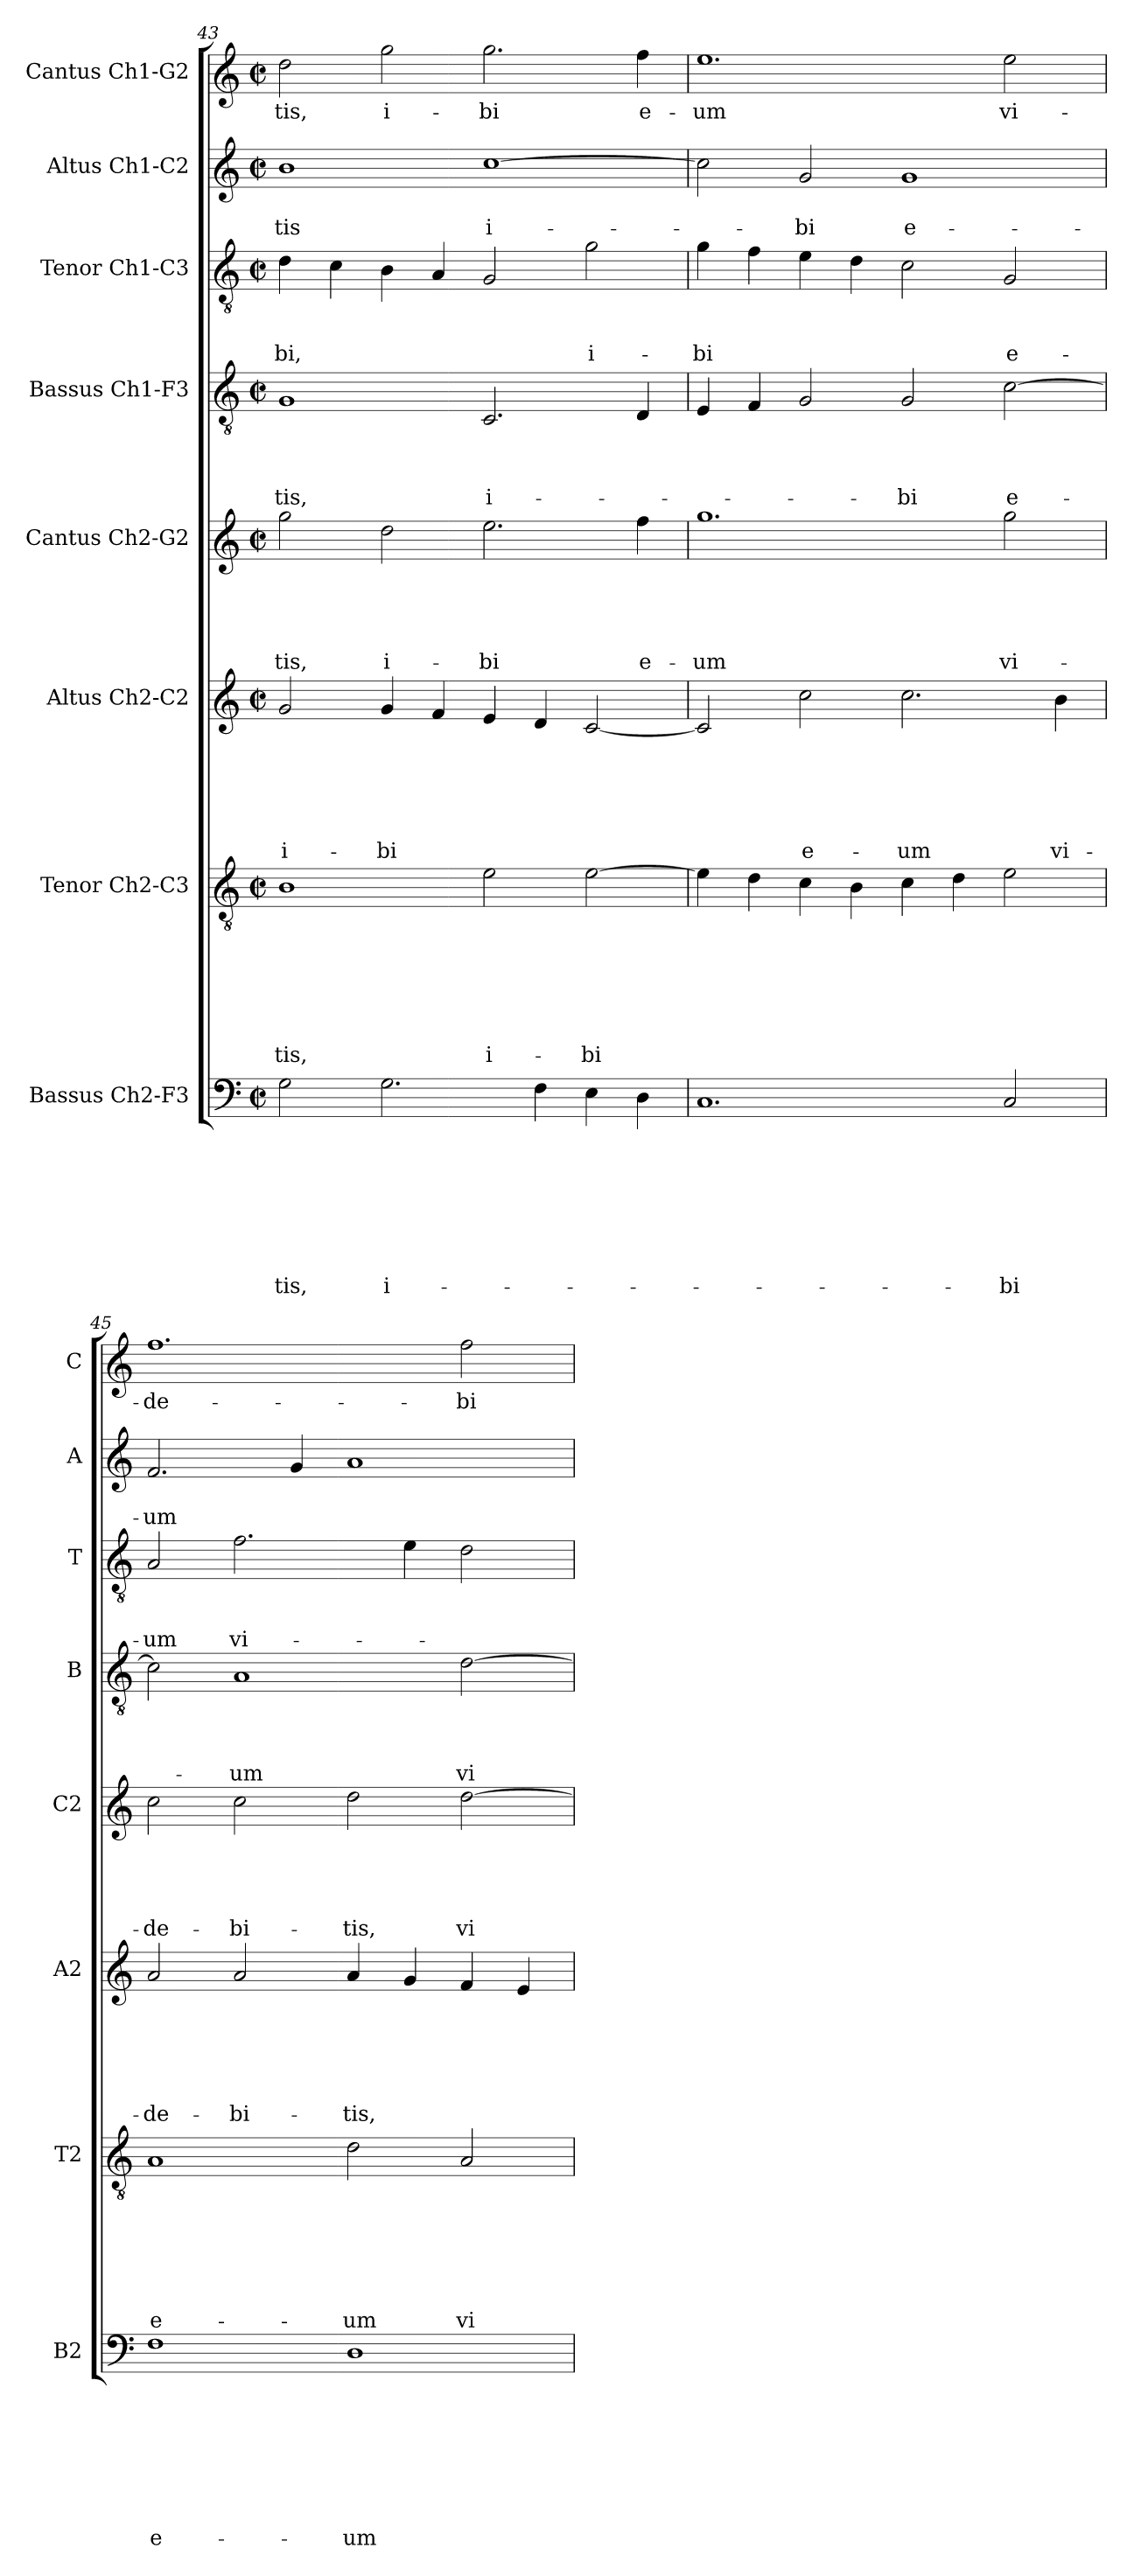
**kern	**text	**text	**text	**text	**text	**text	**text	**text	**kern	**text	**text	**text	**text	**text	**text	**text	**kern	**text	**text	**text	**text	**text	**text	**kern	**text	**text	**text	**text	**text	**kern	**text	**text	**text	**text	**kern	**text	**text	**text	**kern	**text	**text	**kern	**text
*part8	*part8	*part8	*part8	*part8	*part8	*part8	*part8	*part8	*part7	*part7	*part7	*part7	*part7	*part7	*part7	*part7	*part6	*part6	*part6	*part6	*part6	*part6	*part6	*part5	*part5	*part5	*part5	*part5	*part5	*part4	*part4	*part4	*part4	*part4	*part3	*part3	*part3	*part3	*part2	*part2	*part2	*part1	*part1
*staff8	*staff8	*staff8	*staff8	*staff8	*staff8	*staff8	*staff8	*staff8	*staff7	*staff7	*staff7	*staff7	*staff7	*staff7	*staff7	*staff7	*staff6	*staff6	*staff6	*staff6	*staff6	*staff6	*staff6	*staff5	*staff5	*staff5	*staff5	*staff5	*staff5	*staff4	*staff4	*staff4	*staff4	*staff4	*staff3	*staff3	*staff3	*staff3	*staff2	*staff2	*staff2	*staff1	*staff1
*I"Bassus Ch2-F3	*	*	*	*	*	*	*	*	*I"Tenor Ch2-C3	*	*	*	*	*	*	*	*I"Altus Ch2-C2	*	*	*	*	*	*	*I"Cantus Ch2-G2	*	*	*	*	*	*I"Bassus Ch1-F3	*	*	*	*	*I"Tenor Ch1-C3	*	*	*	*I"Altus Ch1-C2	*	*	*I"Cantus Ch1-G2	*
*I'B2	*	*	*	*	*	*	*	*	*I'T2	*	*	*	*	*	*	*	*I'A2	*	*	*	*	*	*	*I'C2	*	*	*	*	*	*I'B	*	*	*	*	*I'T	*	*	*	*I'A	*	*	*I'C	*
*clefF4	*	*	*	*	*	*	*	*	*clefGv2	*	*	*	*	*	*	*	*clefG2	*	*	*	*	*	*	*clefG2	*	*	*	*	*	*clefGv2	*	*	*	*	*clefGv2	*	*	*	*clefG2	*	*	*clefG2	*
*k[]	*	*	*	*	*	*	*	*	*k[]	*	*	*	*	*	*	*	*k[]	*	*	*	*	*	*	*k[]	*	*	*	*	*	*k[]	*	*	*	*	*k[]	*	*	*	*k[]	*	*	*k[]	*
*C:	*	*	*	*	*	*	*	*	*C:	*	*	*	*	*	*	*	*C:	*	*	*	*	*	*	*C:	*	*	*	*	*	*C:	*	*	*	*	*C:	*	*	*	*C:	*	*	*C:	*
*M2/2	*	*	*	*	*	*	*	*	*M2/2	*	*	*	*	*	*	*	*M2/2	*	*	*	*	*	*	*M2/2	*	*	*	*	*	*M2/2	*	*	*	*	*M2/2	*	*	*	*M2/2	*	*	*M2/2	*
*met(c|)	*	*	*	*	*	*	*	*	*met(c|)	*	*	*	*	*	*	*	*met(c|)	*	*	*	*	*	*	*met(c|)	*	*	*	*	*	*met(c|)	*	*	*	*	*met(c|)	*	*	*	*met(c|)	*	*	*met(c|)	*
=43	=43	=43	=43	=43	=43	=43	=43	=43	=43	=43	=43	=43	=43	=43	=43	=43	=43	=43	=43	=43	=43	=43	=43	=43	=43	=43	=43	=43	=43	=43	=43	=43	=43	=43	=43	=43	=43	=43	=43	=43	=43	=43	=43
!	!	!	!	!	!	!	!	!LO:LY:b	!	!	!	!	!	!	!	!LO:LY:b	!	!	!	!	!	!	!LO:LY:b	!	!	!	!	!	!LO:LY:b	!	!	!	!	!LO:LY:b	!	!	!	!LO:LY:b	!	!	!LO:LY:b	!	!LO:LY:b
2G\	.	.	.	.	.	.	.	-tis,	1B	.	.	.	.	.	.	-tis,	2g/	.	.	.	.	.	i-	2gg\	.	.	.	.	-tis,	1G	.	.	.	-tis,	4d\	.	.	-bi,	1b	.	-tis	2dd\	-tis,
.	.	.	.	.	.	.	.	.	.	.	.	.	.	.	.	.	.	.	.	.	.	.	.	.	.	.	.	.	.	.	.	.	.	.	4c\	.	.	.	.	.	.	.	.
!	!	!	!	!	!	!	!	!LO:LY:b	!	!	!	!	!	!	!	!	!	!	!	!	!	!	!LO:LY:b	!	!	!	!	!	!LO:LY:b	!	!	!	!	!	!	!	!	!	!	!	!	!	!LO:LY:b
2.G\	.	.	.	.	.	.	.	i-	.	.	.	.	.	.	.	.	4g/	.	.	.	.	.	-bi	2dd\	.	.	.	.	i-	.	.	.	.	.	4B\	.	.	.	.	.	.	2gg\	i-
.	.	.	.	.	.	.	.	.	.	.	.	.	.	.	.	.	4f/	.	.	.	.	.	.	.	.	.	.	.	.	.	.	.	.	.	4A/	.	.	.	.	.	.	.	.
!	!	!	!	!	!	!	!	!	!	!	!	!	!	!	!	!LO:LY:b	!	!	!	!	!	!	!	!	!	!	!	!	!LO:LY:b	!	!	!	!	!LO:LY:b	!	!	!	!	!	!	!LO:LY:b	!	!LO:LY:b
.	.	.	.	.	.	.	.	.	2e\	.	.	.	.	.	.	i-	4e/	.	.	.	.	.	.	2.ee\	.	.	.	.	-bi	2.C/	.	.	.	i-	2G/	.	.	.	[1cc	.	i-	2.gg\	-bi
4F\	.	.	.	.	.	.	.	.	.	.	.	.	.	.	.	.	4d/	.	.	.	.	.	.	.	.	.	.	.	.	.	.	.	.	.	.	.	.	.	.	.	.	.	.
!	!	!	!	!	!	!	!	!	!	!	!	!	!	!	!	!LO:LY:b	!	!	!	!	!	!	!	!	!	!	!	!	!	!	!	!	!	!	!	!	!	!LO:LY:b	!	!	!	!	!
4E\	.	.	.	.	.	.	.	.	[2e\	.	.	.	.	.	.	-bi	[2c/	.	.	.	.	.	.	.	.	.	.	.	.	.	.	.	.	.	2g\	.	.	i-	.	.	.	.	.
!	!	!	!	!	!	!	!	!	!	!	!	!	!	!	!	!	!	!	!	!	!	!	!	!	!	!	!	!	!LO:LY:b	!	!	!	!	!	!	!	!	!	!	!	!	!	!LO:LY:b
4D\	.	.	.	.	.	.	.	.	.	.	.	.	.	.	.	.	.	.	.	.	.	.	.	4ff\	.	.	.	.	e-	4D/	.	.	.	.	.	.	.	.	.	.	.	4ff\	e-
!!LO:PB:g=z
=44	=44	=44	=44	=44	=44	=44	=44	=44	=44	=44	=44	=44	=44	=44	=44	=44	=44	=44	=44	=44	=44	=44	=44	=44	=44	=44	=44	=44	=44	=44	=44	=44	=44	=44	=44	=44	=44	=44	=44	=44	=44	=44	=44
!	!	!	!	!	!	!	!	!	!	!	!	!	!	!	!	!	!	!	!	!	!	!	!	!	!	!	!	!	!LO:LY:b	!	!	!	!	!	!	!	!	!LO:LY:b	!	!	!	!	!LO:LY:b
1.C	.	.	.	.	.	.	.	.	4e\]	.	.	.	.	.	.	.	2c/]	.	.	.	.	.	.	1.gg	.	.	.	.	-um	4E/	.	.	.	.	4g\	.	.	-bi	2cc\]	.	.	1.ee	-um
.	.	.	.	.	.	.	.	.	4d\	.	.	.	.	.	.	.	.	.	.	.	.	.	.	.	.	.	.	.	.	4F/	.	.	.	.	4f\	.	.	.	.	.	.	.	.
!	!	!	!	!	!	!	!	!	!	!	!	!	!	!	!	!	!	!	!	!	!	!	!LO:LY:b	!	!	!	!	!	!	!	!	!	!	!	!	!	!	!	!	!	!LO:LY:b	!	!
.	.	.	.	.	.	.	.	.	4c\	.	.	.	.	.	.	.	2cc\	.	.	.	.	.	e-	.	.	.	.	.	.	2G/	.	.	.	.	4e\	.	.	.	2g/	.	-bi	.	.
.	.	.	.	.	.	.	.	.	4B\	.	.	.	.	.	.	.	.	.	.	.	.	.	.	.	.	.	.	.	.	.	.	.	.	.	4d\	.	.	.	.	.	.	.	.
!	!	!	!	!	!	!	!	!	!	!	!	!	!	!	!	!	!	!	!	!	!	!	!LO:LY:b	!	!	!	!	!	!	!	!	!	!	!LO:LY:b	!	!	!	!	!	!	!LO:LY:b	!	!
.	.	.	.	.	.	.	.	.	4c\	.	.	.	.	.	.	.	2.cc\	.	.	.	.	.	-um	.	.	.	.	.	.	2G/	.	.	.	-bi	2c\	.	.	.	1g	.	e-	.	.
.	.	.	.	.	.	.	.	.	4d\	.	.	.	.	.	.	.	.	.	.	.	.	.	.	.	.	.	.	.	.	.	.	.	.	.	.	.	.	.	.	.	.	.	.
!	!	!	!	!	!	!	!	!LO:LY:b	!	!	!	!	!	!	!	!	!	!	!	!	!	!	!	!	!	!	!	!	!LO:LY:b	!	!	!	!	!LO:LY:b	!	!	!	!LO:LY:b	!	!	!	!	!LO:LY:b
2C/	.	.	.	.	.	.	.	-bi	2e\	.	.	.	.	.	.	.	.	.	.	.	.	.	.	2gg\	.	.	.	.	vi-	[2c\	.	.	.	e-	2G/	.	.	e-	.	.	.	2ee\	vi-
!	!	!	!	!	!	!	!	!	!	!	!	!	!	!	!	!	!	!	!	!	!	!	!LO:LY:b	!	!	!	!	!	!	!	!	!	!	!	!	!	!	!	!	!	!	!	!
.	.	.	.	.	.	.	.	.	.	.	.	.	.	.	.	.	4b\	.	.	.	.	.	vi-	.	.	.	.	.	.	.	.	.	.	.	.	.	.	.	.	.	.	.	.
=45	=45	=45	=45	=45	=45	=45	=45	=45	=45	=45	=45	=45	=45	=45	=45	=45	=45	=45	=45	=45	=45	=45	=45	=45	=45	=45	=45	=45	=45	=45	=45	=45	=45	=45	=45	=45	=45	=45	=45	=45	=45	=45	=45
!	!	!	!	!	!	!	!	!LO:LY:b	!	!	!	!	!	!	!	!LO:LY:b	!	!	!	!	!	!	!LO:LY:b	!	!	!	!	!	!LO:LY:b	!	!	!	!	!	!	!	!	!LO:LY:b	!	!	!LO:LY:b	!	!LO:LY:b
1F	.	.	.	.	.	.	.	e-	1A	.	.	.	.	.	.	e-	2a/	.	.	.	.	.	-de-	2cc\	.	.	.	.	-de-	2c\]	.	.	.	.	2A/	.	.	-um	2.f/	.	-um	1.ff	-de-
!	!	!	!	!	!	!	!	!	!	!	!	!	!	!	!	!	!	!	!	!	!	!	!LO:LY:b	!	!	!	!	!	!LO:LY:b	!	!	!	!	!LO:LY:b	!	!	!	!LO:LY:b	!	!	!	!	!
.	.	.	.	.	.	.	.	.	.	.	.	.	.	.	.	.	2a/	.	.	.	.	.	-bi-	2cc\	.	.	.	.	-bi-	1A	.	.	.	-um	2.f\	.	.	vi-	.	.	.	.	.
.	.	.	.	.	.	.	.	.	.	.	.	.	.	.	.	.	.	.	.	.	.	.	.	.	.	.	.	.	.	.	.	.	.	.	.	.	.	.	4g/	.	.	.	.
!	!	!	!	!	!	!	!	!LO:LY:b	!	!	!	!	!	!	!	!LO:LY:b	!	!	!	!	!	!	!LO:LY:b	!	!	!	!	!	!LO:LY:b	!	!	!	!	!	!	!	!	!	!	!	!	!	!
1D	.	.	.	.	.	.	.	-um	2d\	.	.	.	.	.	.	-um	4a/	.	.	.	.	.	-tis,	2dd\	.	.	.	.	-tis,	.	.	.	.	.	.	.	.	.	1a	.	.	.	.
.	.	.	.	.	.	.	.	.	.	.	.	.	.	.	.	.	4g/	.	.	.	.	.	.	.	.	.	.	.	.	.	.	.	.	.	4e\	.	.	.	.	.	.	.	.
!	!	!	!	!	!	!	!	!	!	!	!	!	!	!	!	!LO:LY:b	!	!	!	!	!	!	!	!	!	!	!	!	!LO:LY:b	!	!	!	!	!LO:LY:b	!	!	!	!	!	!	!	!	!LO:LY:b
.	.	.	.	.	.	.	.	.	2A/	.	.	.	.	.	.	vi-	4f/	.	.	.	.	.	.	[2dd\	.	.	.	.	vi-	[2d\	.	.	.	vi-	2d\	.	.	.	.	.	.	2ff\	-bi-
.	.	.	.	.	.	.	.	.	.	.	.	.	.	.	.	.	4e/	.	.	.	.	.	.	.	.	.	.	.	.	.	.	.	.	.	.	.	.	.	.	.	.	.	.
=	=	=	=	=	=	=	=	=	=	=	=	=	=	=	=	=	=	=	=	=	=	=	=	=	=	=	=	=	=	=	=	=	=	=	=	=	=	=	=	=	=	=	=
*-	*-	*-	*-	*-	*-	*-	*-	*-	*-	*-	*-	*-	*-	*-	*-	*-	*-	*-	*-	*-	*-	*-	*-	*-	*-	*-	*-	*-	*-	*-	*-	*-	*-	*-	*-	*-	*-	*-	*-	*-	*-	*-	*-
